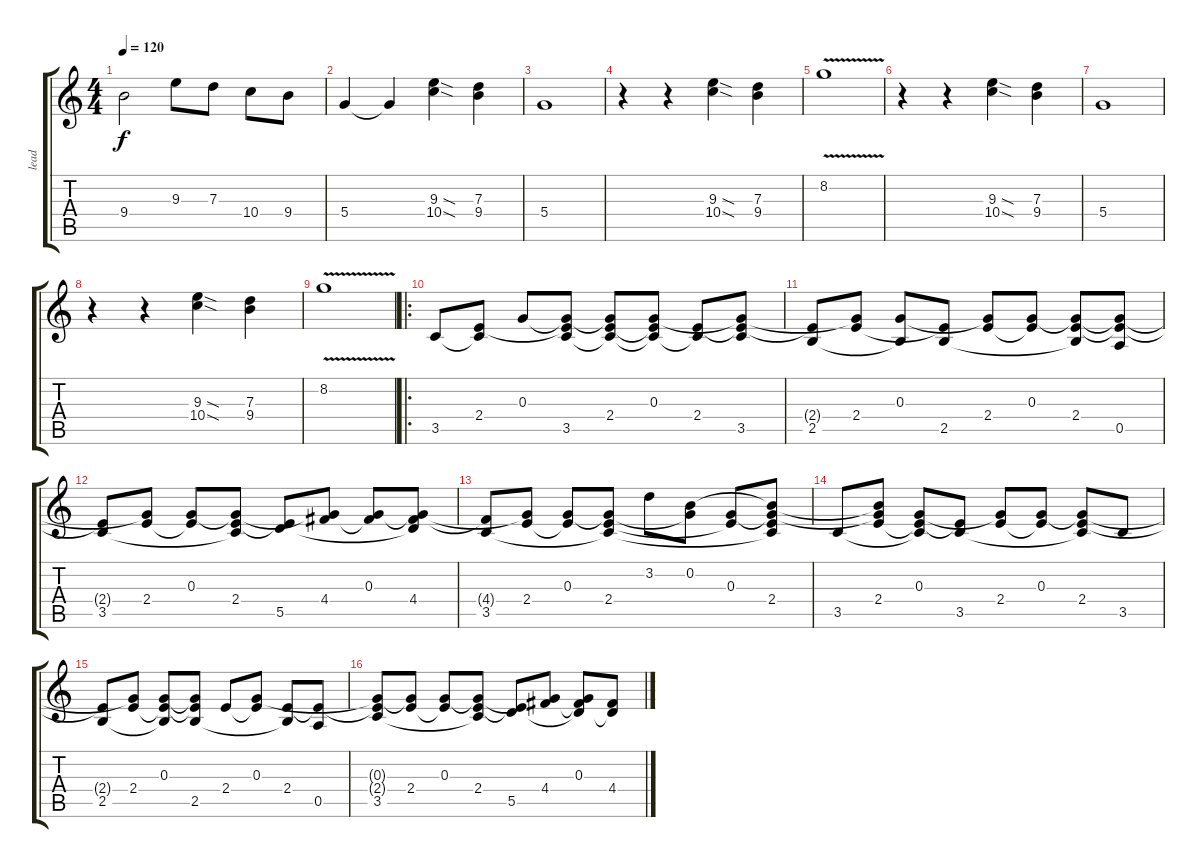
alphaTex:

\track ("lead" "lead") {instrument distortionguitar}
\staff {score tabs}
\tuning (E4 B3 G3 D3 A2 E2) {hide}
\ts (4 4)
\tempo 120
\clef g2
\ks c
9.4.2{dy f} 9.3.8 7.3.8 10.4.8 9.4.8 |
5.4.4{volume 8} 5.4{t}.4 (9.3{sod} 10.4{sod}).4 (7.3 9.4).4 |
5.4.1 |
r.4 r.4 (9.3{sod} 10.4{sod}).4 (7.3 9.4).4 |
8.2{v}.1 |
r.4 r.4 (9.3{sod} 10.4{sod}).4 (7.3 9.4).4 |
5.4.1 |
r.4 r.4 (9.3{sod} 10.4{sod}).4 (7.3 9.4).4 |
8.2{v}.1 |
\ro
3.5.8{volume 13 instrument electricguitarjazz} (2.4 3.5{t}).8 0.3.8 (0.3{t} 2.4{t} 3.5).8 (0.3{t} 2.4 3.5{t}).8 (0.3 2.4{t} 3.5{t}).8 (2.4 3.5{t}).8 (0.3{t} 2.4{t} 3.5).8 |
(2.4{t} 2.5).8 (0.3{t} 2.4).8 (0.3 2.5{t}).8 (2.4{t} 2.5).8 (0.3{t} 2.4).8 (0.3 2.4{t}).8 (0.3{t} 2.4 2.5{t}).8 (0.3{t} 2.4{t} 0.5).8 |
(2.4{t} 3.5).8 (0.3{t} 2.4).8 (0.3 2.4{t}).8 (0.3{t} 2.4 3.5{t}).8 (2.4{t} 5.5).8 (0.3{t} 4.4).8 (0.3 4.4{t}).8 (0.3{t} 4.4 5.5{t}).8 |
(4.4{t} 3.5).8 (0.3{t} 2.4).8 (0.3 2.4{t}).8 (0.3{t} 2.4 3.5{t}).8 3.2.8 (0.2 0.3{t}).8 (0.3 2.4{t}).8 (0.2{t} 0.3{t} 2.4 3.5{t}).8 |
3.5.8 (0.2{t} 0.3{t} 2.4).8 (0.3 2.4{t} 3.5{t}).8 (2.4{t} 3.5).8 (0.3{t} 2.4).8 (0.3 2.4{t}).8 (0.3{t} 2.4 3.5{t}).8 3.5.8 |
(2.4{t} 2.5).8 (0.3{t} 2.4).8 (0.3 2.4{t} 2.5{t}).8 (0.3{t} 2.4{t} 2.5).8 2.4.8 (0.3 2.4{t}).8 (2.4 2.5{t}).8 (2.4{t} 0.5).8 |
(0.3{t} 2.4{t} 3.5).8 (0.3{t} 2.4).8 (0.3 2.4{t}).8 (0.3{t} 2.4 3.5{t}).8 (2.4{t} 5.5).8 (0.3{t} 4.4).8 (0.3 4.4{t} 5.5{t}).8 (4.4 5.5{t}).8
